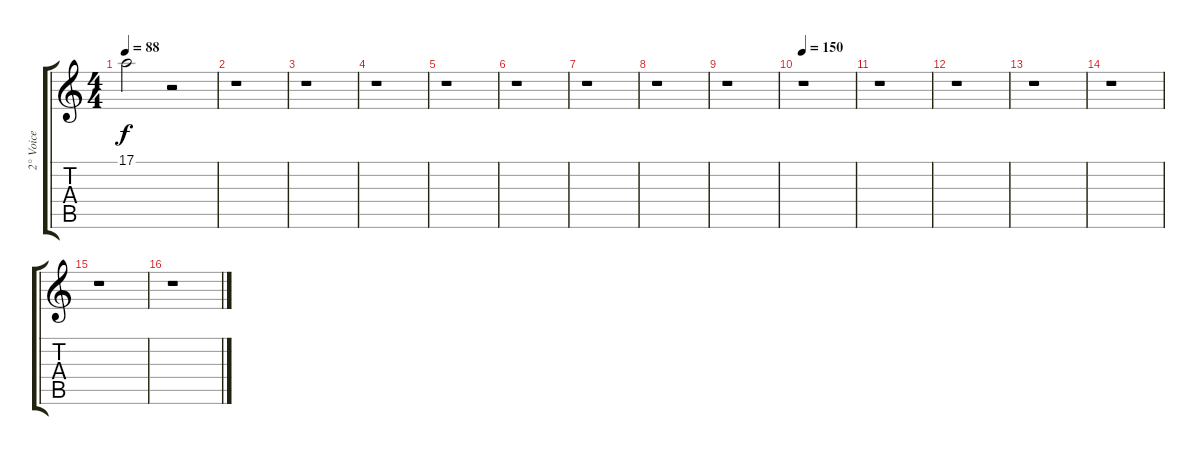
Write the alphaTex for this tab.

\track ("2° Voice" "2° Voice") {instrument pad4choir}
\staff {score tabs}
\tuning (E4 B3 G3 D3 A2 E2) {hide}
\ts (4 4)
\tempo 88
\clef g2
\ks c
17.1.2{dy f} r.2 |
r.1 |
r.1 |
r.1 |
r.1 |
r.1 |
r.1 |
r.1 |
r.1 |
\tempo 150
r.1 |
r.1 |
r.1 |
r.1 |
r.1 |
r.1 |
r.1
